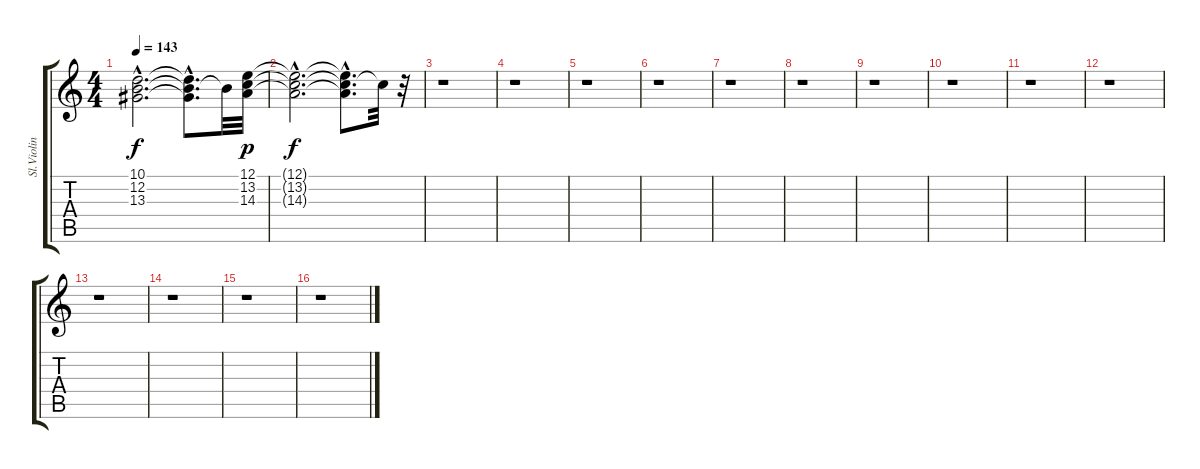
\track ("Sl.Violin" "Sl.Violin") {instrument churchorgan}
\staff {score tabs}
\tuning (E4 B3 G3 D3 A2 E2) {hide}
\ts (4 4)
\tempo 143
\clef g2
\ks c
(10.1{hac t} 12.2{hac t} 13.3{hac t}).2{d dy f} (10.1{hac t} 12.2{hac t} 13.3{hac t}).8{d} 12.2{t}.32 (12.1 13.2 14.3).32{dy p} |
(12.1{hac t} 13.2{hac t} 14.3{hac t}).2{d dy f} (12.1{hac t} 13.2{hac t} 14.3{hac t}).8{d} 13.2{t}.32 r.32 |
r.1 |
r.1 |
r.1 |
r.1 |
r.1 |
r.1 |
r.1 |
r.1 |
r.1 |
r.1 |
r.1 |
r.1 |
r.1 |
r.1
